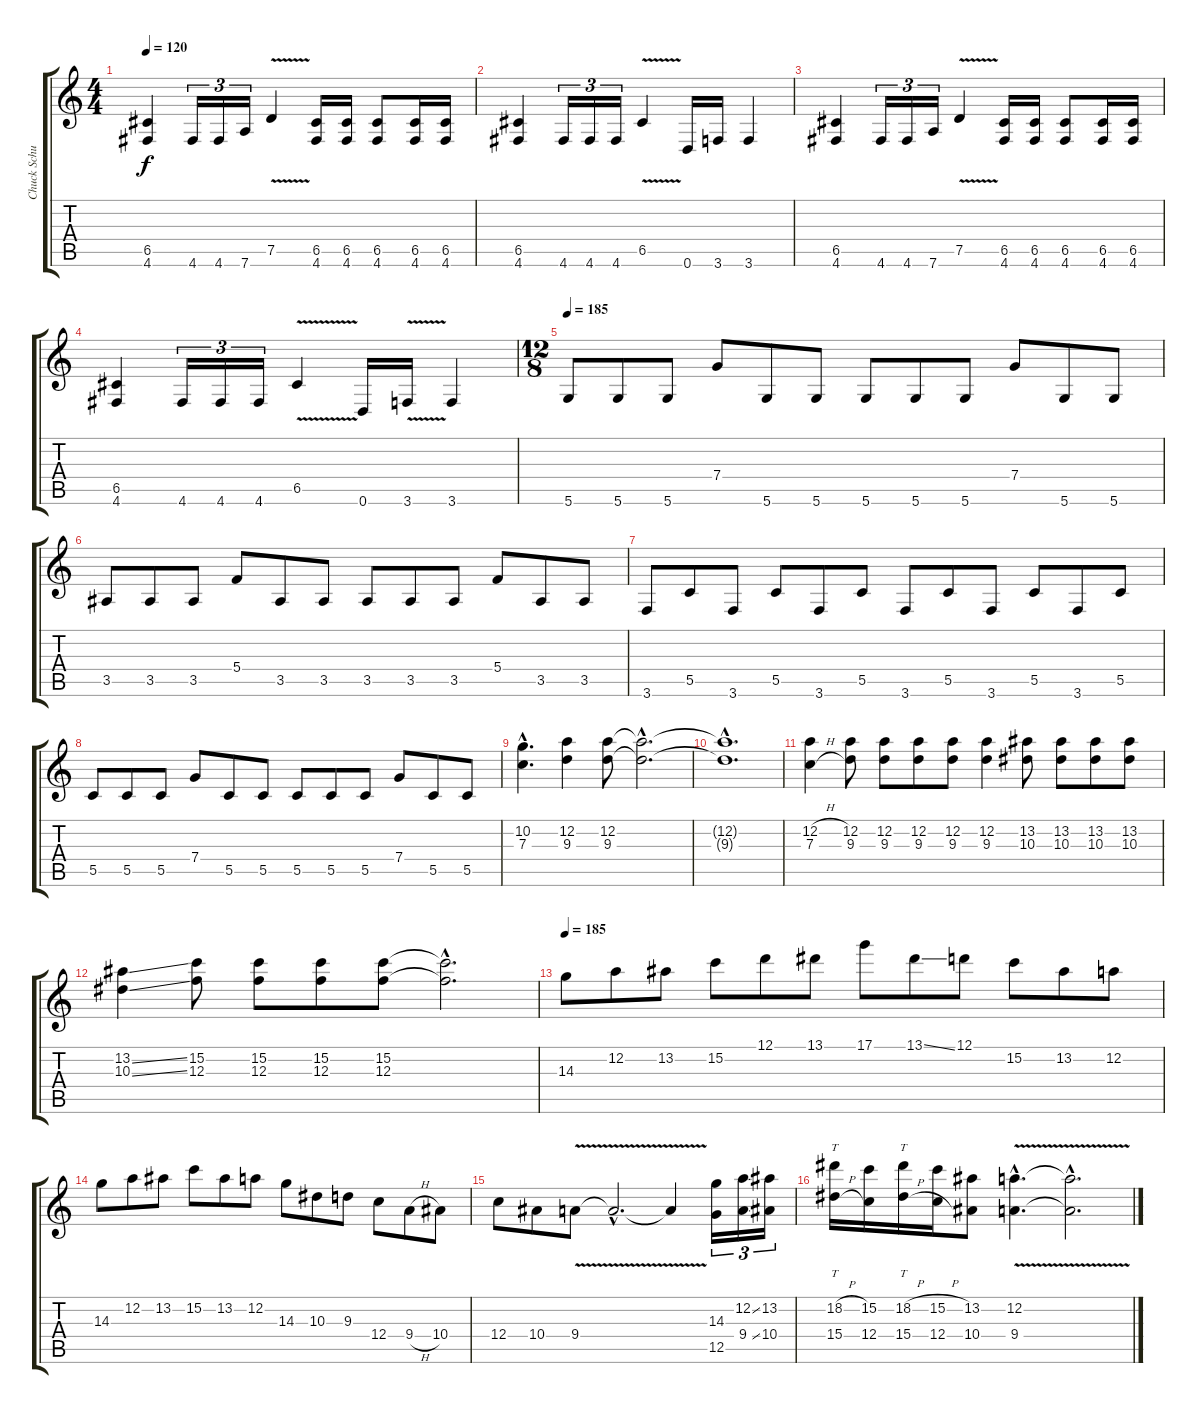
\track ("Chuck Schuldiner" "Chuck Schu") {instrument distortionguitar}
\staff {score tabs}
\tuning (D4 A3 F3 C3 G2 D2) {hide}
\ts (4 4)
\tempo 120
\clef g2
\ks c
(6.5 4.6).4{dy f} 4.6.16{tu (3 2)} 4.6.16{tu (3 2)} 7.6.16{tu (3 2)} 7.5{v}.4 (6.5 4.6).16 (6.5 4.6).16 (6.5 4.6).8 (6.5 4.6).16 (6.5 4.6).16 |
(6.5 4.6).4 4.6.16{tu (3 2)} 4.6.16{tu (3 2)} 4.6.16{tu (3 2)} 6.5{v}.4 0.6.16 3.6.16 3.6.4 |
(6.5 4.6).4 4.6.16{tu (3 2)} 4.6.16{tu (3 2)} 7.6.16{tu (3 2)} 7.5{v}.4 (6.5 4.6).16 (6.5 4.6).16 (6.5 4.6).8 (6.5 4.6).16 (6.5 4.6).16 |
(6.5 4.6).4 4.6.16{tu (3 2)} 4.6.16{tu (3 2)} 4.6.16{tu (3 2)} 6.5{v}.4 0.6.16 3.6{v}.16 3.6.4 |
\ts (12 8)
\tempo 185
5.6.8{volume 11} 5.6.8 5.6.8 7.4.8 5.6.8 5.6.8 5.6.8 5.6.8 5.6.8 7.4.8 5.6.8 5.6.8 |
3.5.8 3.5.8 3.5.8 5.4.8 3.5.8 3.5.8 3.5.8 3.5.8 3.5.8 5.4.8 3.5.8 3.5.8 |
3.6.8 5.5.8 3.6.8 5.5.8 3.6.8 5.5.8 3.6.8 5.5.8 3.6.8 5.5.8 3.6.8 5.5.8 |
5.5.8 5.5.8 5.5.8 7.4.8 5.5.8 5.5.8 5.5.8 5.5.8 5.5.8 7.4.8 5.5.8 5.5.8 |
(10.2{hac} 7.3{hac}).4{d volume 16} (12.2 9.3).4 (12.2 9.3).8 (12.2{hac t} 9.3{hac t}).2{d} |
(12.2{hac t} 9.3{hac t}).1{d} |
(12.2{h} 7.3{h}).4 (12.2 9.3).8 (12.2 9.3).8 (12.2 9.3).8 (12.2 9.3).8 (12.2 9.3).4 (13.2 10.3).8 (13.2 10.3).8 (13.2 10.3).8 (13.2 10.3).8 |
(13.2{ss} 10.3{ss}).4 (15.2 12.3).8 (15.2 12.3).8 (15.2 12.3).8 (15.2 12.3).8 (15.2{hac t} 12.3{hac t}).2{d} |
\tempo 185
14.3.8 12.2.8 13.2.8 15.2.8 12.1.8 13.1.8 17.1.8 13.1{ss}.8 12.1.8 15.2.8 13.2.8 12.2.8 |
14.3.8 12.2.8 13.2.8 15.2.8 13.2.8 12.2.8 14.3.8 10.3.8 9.3.8 12.4.8 9.4{h}.8 10.4.8 |
12.4.8 10.4.8 9.4{v}.8 9.4{v hac t}.2{d} 9.4{v t}.4 (14.3 12.5).16{tu (3 2)} (12.2{ss} 9.4{ss}).16{tu (3 2)} (13.2 10.4).16{tu (3 2)} |
(18.2{h} 15.4{h}).16{tt} (15.2 12.4).16 (18.2{h} 15.4{h}).16{tt} (15.2{h} 12.4{h}).16 (13.2 10.4).8 (12.2{v hac} 9.4{v hac}).4{d} (12.2{v hac t} 9.4{v hac t}).2{d}
